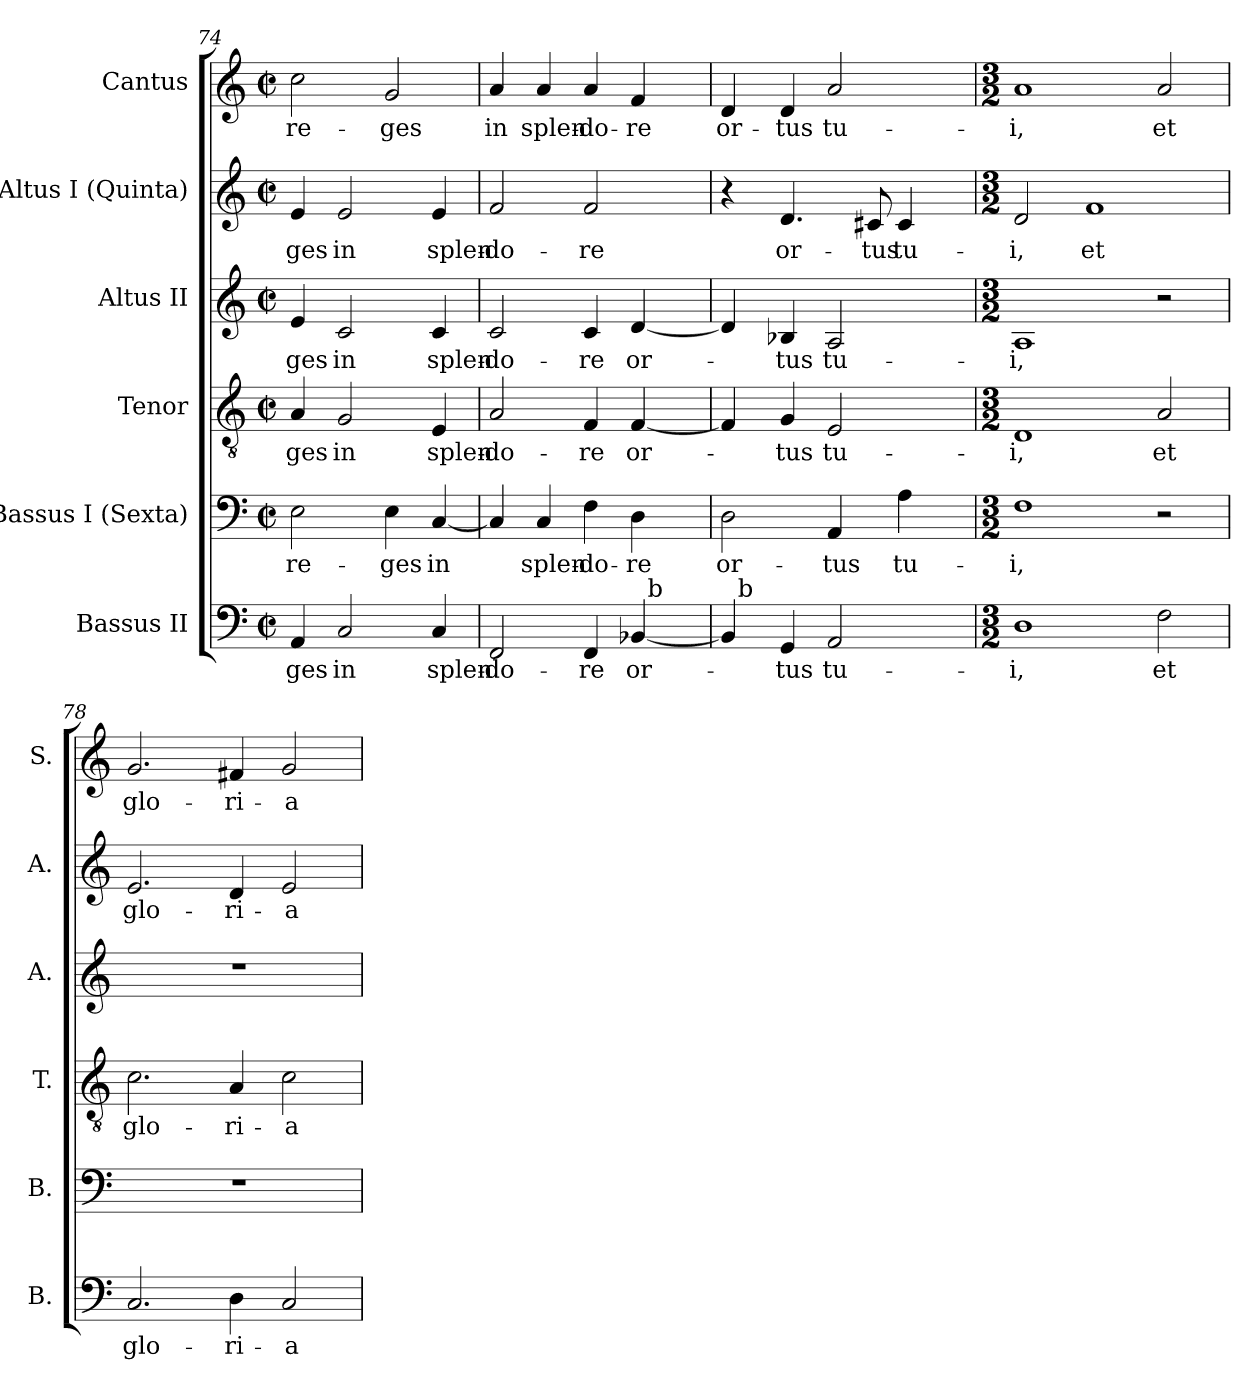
**kern	**text	**kern	**text	**kern	**text	**kern	**text	**kern	**text	**kern	**text
*part6	*part6	*part5	*part5	*part4	*part4	*part3	*part3	*part2	*part2	*part1	*part1
*staff6	*staff6	*staff5	*staff5	*staff4	*staff4	*staff3	*staff3	*staff2	*staff2	*staff1	*staff1
*I"Bassus II	*	*I"Bassus I (Sexta)	*	*I"Tenor	*	*I"Altus II	*	*I"Altus I (Quinta)	*	*I"Cantus	*
*I'B.	*	*I'B.	*	*I'T.	*	*I'A.	*	*I'A.	*	*I'S.	*
*clefF4	*	*clefF4	*	*clefGv2	*	*clefG2	*	*clefG2	*	*clefG2	*
*	*	*	*	*ITrd7c12	*	*	*	*	*	*	*
*k[]	*	*k[]	*	*k[]	*	*k[]	*	*k[]	*	*k[]	*
*C:	*	*C:	*	*C:	*	*C:	*	*C:	*	*C:	*
*M2/2	*	*M2/2	*	*M2/2	*	*M2/2	*	*M2/2	*	*M2/2	*
*met(c|)	*	*met(c|)	*	*met(c|)	*	*met(c|)	*	*met(c|)	*	*met(c|)	*
=74	=74	=74	=74	=74	=74	=74	=74	=74	=74	=74	=74
!	!LO:LY:b:color=#000000	!	!	!	!	!	!	!	!	!	!
!	!	!	!LO:LY:b:color=#000000	!	!	!	!	!	!	!	!
!	!	!	!	!	!LO:LY:b:color=#000000	!	!	!	!	!	!
!	!	!	!	!	!	!	!LO:LY:b:color=#000000	!	!	!	!
!	!	!	!	!	!	!	!	!	!LO:LY:b:color=#000000	!	!
!	!	!	!	!	!	!	!	!	!	!	!LO:LY:b:color=#000000
4AAi/	-ges	2Ei\	re-	4AAi/	-ges	4ei/	-ges	4ei/	-ges	2cci\	re-
!	!LO:LY:b:color=#000000	!	!	!	!	!	!	!	!	!	!
!	!	!	!	!	!LO:LY:b:color=#000000	!	!	!	!	!	!
!	!	!	!	!	!	!	!LO:LY:b:color=#000000	!	!	!	!
!	!	!	!	!	!	!	!	!	!LO:LY:b:color=#000000	!	!
2Ci/	in	.	.	2GGi/	in	2ci/	in	2ei/	in	.	.
!	!	!	!LO:LY:b:color=#000000	!	!	!	!	!	!	!	!
!	!	!	!	!	!	!	!	!	!	!	!LO:LY:b:color=#000000
.	.	4Ei\	-ges	.	.	.	.	.	.	2gi/	-ges
!	!LO:LY:b:color=#000000	!	!	!	!	!	!	!	!	!	!
!	!	!	!LO:LY:b:color=#000000	!	!	!	!	!	!	!	!
!	!	!	!	!	!LO:LY:b:color=#000000	!	!	!	!	!	!
!	!	!	!	!	!	!	!LO:LY:b:color=#000000	!	!	!	!
!	!	!	!	!	!	!	!	!	!LO:LY:b:color=#000000	!	!
4Ci/	splen-	[<4Ci/	in	4EEi/	splen-	4ci/	splen-	4ei/	splen-	.	.
=75	=75	=75	=75	=75	=75	=75	=75	=75	=75	=75	=75
!	!LO:LY:b:color=#000000	!	!	!	!	!	!	!	!	!	!
!	!	!	!	!	!LO:LY:b:color=#000000	!	!	!	!	!	!
!	!	!	!	!	!	!	!LO:LY:b:color=#000000	!	!	!	!
!	!	!	!	!	!	!	!	!	!LO:LY:b:color=#000000	!	!
!	!	!	!	!	!	!	!	!	!	!	!LO:LY:b:color=#000000
*^	*	*	*	*	*	*	*	*	*	*	*
2FFi/	2ryy	-do-	4Ci/]	.	2AAi/	-do-	2ci/	-do-	2fi/	-do-	4ai/	in
!	!	!	!	!LO:LY:b:color=#000000	!	!	!	!	!	!	!	!
!	!	!	!	!	!	!	!	!	!	!	!	!LO:LY:b:color=#000000
.	.	.	4Ci/	splen-	.	.	.	.	.	.	4ai/	splen-
!	!	!LO:LY:b:color=#000000	!	!	!	!	!	!	!	!	!	!
!	!	!	!	!LO:LY:b:color=#000000	!	!	!	!	!	!	!	!
!	!	!	!	!	!	!LO:LY:b:color=#000000	!	!	!	!	!	!
!	!	!	!	!	!	!	!	!LO:LY:b:color=#000000	!	!	!	!
!	!	!	!	!	!	!	!	!	!	!LO:LY:b:color=#000000	!	!
!	!	!	!	!	!	!	!	!	!	!	!	!LO:LY:b:color=#000000
4FFi/	4ryy	-re	4Fi\	-do-	4FFi/	-re	4ci/	-re	2fi/	-re	4ai/	-do-
!	!	!LO:LY:b:color=#000000	!	!	!	!	!	!	!	!	!	!
!	!	!	!	!LO:LY:b:color=#000000	!	!	!	!	!	!	!	!
!	!	!	!	!	!	!LO:LY:b:color=#000000	!	!	!	!	!	!
!	!	!	!	!	!	!	!	!LO:LY:b:color=#000000	!	!	!	!
!	!	!	!	!	!	!	!	!	!	!	!	!LO:LY:b:color=#000000
[<4BB-i/	32ryy	or-	4Di\	-re	[<4FFi/	or-	[<4di/	or-	.	.	4fi/	-re
.	256ryy	.	.	.	.	.	.	.	.	.	.	.
!	!LO:TX:a:t=b	!	!	!	!	!	!	!	!	!	!	!
.	8ryy	.	.	.	.	.	.	.	.	.	.	.
.	16ryy	.	.	.	.	.	.	.	.	.	.	.
.	64..ryy	.	.	.	.	.	.	.	.	.	.	.
=76	=76	=76	=76	=76	=76	=76	=76	=76	=76	=76	=76	=76
!	!	!	!	!LO:LY:b:color=#000000	!	!	!	!	!	!	!	!
!	!	!	!	!	!	!	!	!	!	!	!	!LO:LY:b:color=#000000
4BB-i/]	32ryy	.	2Di\	or-	4FFi/]	.	4di/]	.	4r	.	4di/	or-
.	256ryy	.	.	.	.	.	.	.	.	.	.	.
!	!LO:TX:a:t=b	!	!	!	!	!	!	!	!	!	!	!
.	2ryy	.	.	.	.	.	.	.	.	.	.	.
!	!	!LO:LY:b:color=#000000	!	!	!	!	!	!	!	!	!	!
!	!	!	!	!	!	!LO:LY:b:color=#000000	!	!	!	!	!	!
!	!	!	!	!	!	!	!	!LO:LY:b:color=#000000	!	!	!	!
!	!	!	!	!	!	!	!	!	!	!LO:LY:b:color=#000000	!	!
!	!	!	!	!	!	!	!	!	!	!	!	!LO:LY:b:color=#000000
4GGi/	.	-tus	.	.	4GGi/	-tus	4B-Xi/	-tus	4.di/	or-	4di/	-tus
!	!	!LO:LY:b:color=#000000	!	!	!	!	!	!	!	!	!	!
!	!	!	!	!LO:LY:b:color=#000000	!	!	!	!	!	!	!	!
!	!	!	!	!	!	!LO:LY:b:color=#000000	!	!	!	!	!	!
!	!	!	!	!	!	!	!	!LO:LY:b:color=#000000	!	!	!	!
!	!	!	!	!	!	!	!	!	!	!	!	!LO:LY:b:color=#000000
2AAi/	.	tu-	4AAi/	-tus	2EEi/	tu-	2Ai/	tu-	.	.	2ai/	tu-
.	4ryy	.	.	.	.	.	.	.	.	.	.	.
!	!	!	!	!	!	!	!	!	!	!LO:LY:b:color=#000000	!	!
.	.	.	.	.	.	.	.	.	8c#Xi/	-tus	.	.
!	!	!	!	!LO:LY:b:color=#000000	!	!	!	!	!	!	!	!
!	!	!	!	!	!	!	!	!	!	!LO:LY:b:color=#000000	!	!
.	.	.	4Ai\	tu-	.	.	.	.	4c#i/	tu-	.	.
.	8ryy	.	.	.	.	.	.	.	.	.	.	.
.	16ryy	.	.	.	.	.	.	.	.	.	.	.
.	64..ryy	.	.	.	.	.	.	.	.	.	.	.
*v	*v	*	*	*	*	*	*	*	*	*	*	*
!!LO:LB:g=z
=77	=77	=77	=77	=77	=77	=77	=77	=77	=77	=77	=77
*M3/2	*	*M3/2	*	*M3/2	*	*M3/2	*	*M3/2	*	*M3/2	*
*^	*	*	*	*	*	*	*	*	*	*	*
!	!	!LO:LY:b:color=#000000	!	!	!	!	!	!	!	!	!	!
*v	*v	*	*	*	*	*	*	*	*	*	*	*
*^	*	*	*	*	*	*	*	*	*	*	*
!	!	!	!	!LO:LY:b:color=#000000	!	!	!	!	!	!	!	!
*v	*v	*	*	*	*	*	*	*	*	*	*	*
*^	*	*	*	*	*	*	*	*	*	*	*
!	!	!	!	!	!	!LO:LY:b:color=#000000	!	!	!	!	!	!
*v	*v	*	*	*	*	*	*	*	*	*	*	*
*^	*	*	*	*	*	*	*	*	*	*	*
!	!	!	!	!	!	!	!	!LO:LY:b:color=#000000	!	!	!	!
*v	*v	*	*	*	*	*	*	*	*	*	*	*
*^	*	*	*	*	*	*	*	*	*	*	*
!	!	!	!	!	!	!	!	!	!	!LO:LY:b:color=#000000	!	!
*v	*v	*	*	*	*	*	*	*	*	*	*	*
*^	*	*	*	*	*	*	*	*	*	*	*
!	!	!	!	!	!	!	!	!	!	!	!	!LO:LY:b:color=#000000
*v	*v	*	*	*	*	*	*	*	*	*	*	*
1Di	-i,	1Fi	-i,	1DDi	-i,	1Ai	-i,	2di/	-i,	1ai	-i,
!	!	!	!	!	!	!	!	!	!LO:LY:b:color=#000000	!	!
.	.	.	.	.	.	.	.	1fi	et	.	.
!	!LO:LY:b:color=#000000	!	!	!	!	!	!	!	!	!	!
!	!	!	!	!	!LO:LY:b:color=#000000	!	!	!	!	!	!
!	!	!	!	!	!	!	!	!	!	!	!LO:LY:b:color=#000000
2Fi\	et	2r	.	2AAi/	et	2r	.	.	.	2ai/	et
=78	=78	=78	=78	=78	=78	=78	=78	=78	=78	=78	=78
!	!LO:LY:b:color=#000000	!LO:N:vis=1	!	!	!	!	!	!	!	!	!
!	!	!	!	!	!LO:LY:b:color=#000000	!LO:N:vis=1	!	!	!	!	!
!	!	!	!	!	!	!	!	!	!LO:LY:b:color=#000000	!	!
!	!	!	!	!	!	!	!	!	!	!	!LO:LY:b:color=#000000
2.Ci/	glo-	1.r	.	2.Ci\	glo-	1.r	.	2.ei/	glo-	2.gi/	glo-
!	!LO:LY:b:color=#000000	!	!	!	!	!	!	!	!	!	!
!	!	!	!	!	!LO:LY:b:color=#000000	!	!	!	!	!	!
!	!	!	!	!	!	!	!	!	!LO:LY:b:color=#000000	!	!
!	!	!	!	!	!	!	!	!	!	!	!LO:LY:b:color=#000000
4Di\	-ri-	.	.	4AAi/	-ri-	.	.	4di/	-ri-	4f#Xi/	-ri-
!	!LO:LY:b:color=#000000	!	!	!	!	!	!	!	!	!	!
!	!	!	!	!	!LO:LY:b:color=#000000	!	!	!	!	!	!
!	!	!	!	!	!	!	!	!	!LO:LY:b:color=#000000	!	!
!	!	!	!	!	!	!	!	!	!	!	!LO:LY:b:color=#000000
2Ci/	-a	.	.	2Ci\	-a	.	.	2ei/	-a	2gi/	-a
=	=	=	=	=	=	=	=	=	=	=	=
*-	*-	*-	*-	*-	*-	*-	*-	*-	*-	*-	*-
